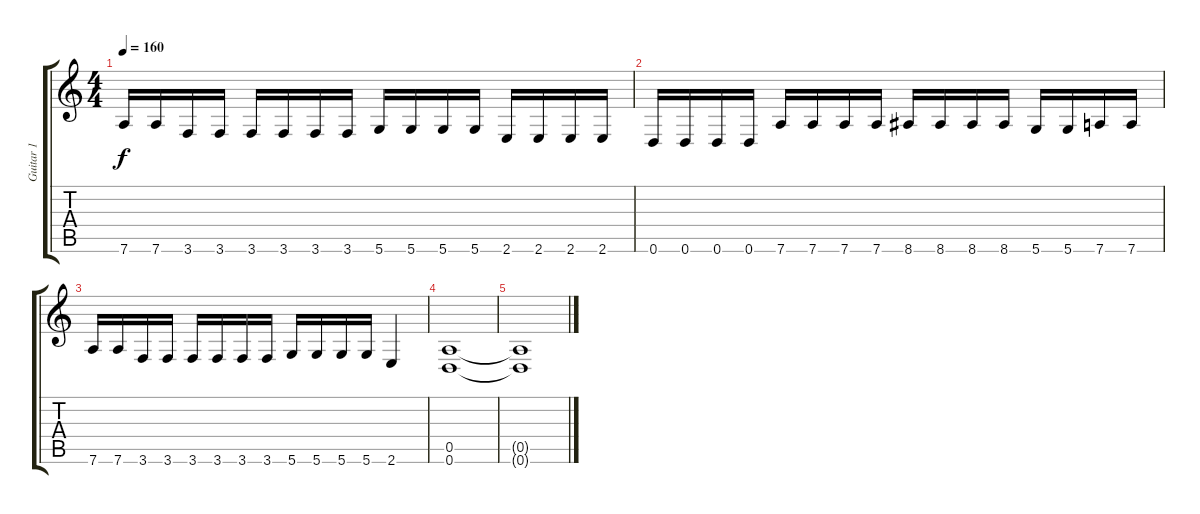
\track ("Guitar 1" "Guitar 1") {instrument distortionguitar}
\staff {score tabs}
\tuning (E4 B3 G3 D3 A2 D2) {hide}
\ts (4 4)
\tempo 160
\clef g2
\ks c
7.6.16{dy f} 7.6.16 3.6.16 3.6.16 3.6.16 3.6.16 3.6.16 3.6.16 5.6.16 5.6.16 5.6.16 5.6.16 2.6.16 2.6.16 2.6.16 2.6.16 |
0.6.16 0.6.16 0.6.16 0.6.16 7.6.16 7.6.16 7.6.16 7.6.16 8.6.16 8.6.16 8.6.16 8.6.16 5.6.16 5.6.16 7.6.16 7.6.16 |
7.6.16 7.6.16 3.6.16 3.6.16 3.6.16 3.6.16 3.6.16 3.6.16 5.6.16 5.6.16 5.6.16 5.6.16 2.6.4 |
(0.5 0.6).1 |
(0.5{t} 0.6{t}).1
